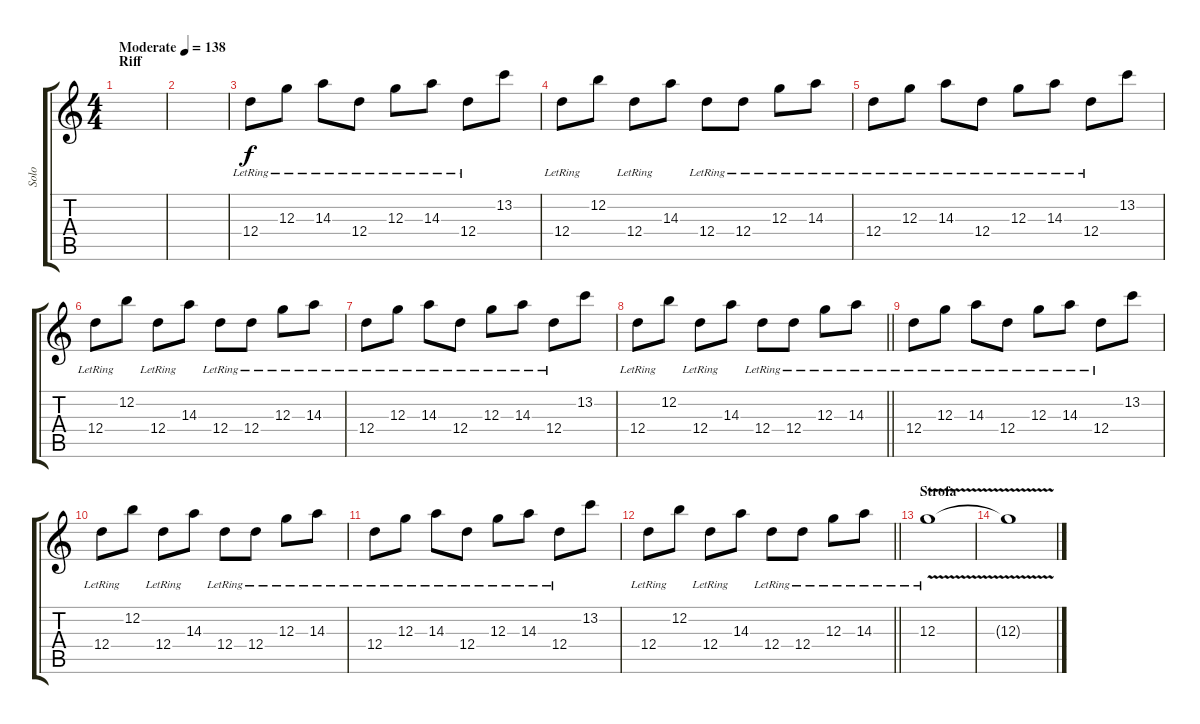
\track ("Solo" "Solo") {instrument overdrivenguitar}
\staff {score tabs}
\tuning (E4 B3 G3 D3 A2 E2) {hide}
\ts (4 4)
\section ("" "Riff")
\tempo (138 "Moderate")
\clef g2
\ks c
|
|
12.4{lr}.8 12.3{lr}.8 14.3{lr}.8 12.4{lr}.8 12.3{lr}.8 14.3{lr}.8 12.4{lr}.8 13.2.8 |
12.4{lr}.8 12.2.8 12.4{lr}.8 14.3.8 12.4{lr}.8 12.4{lr}.8 12.3{lr}.8 14.3{lr}.8 |
12.4{lr}.8 12.3{lr}.8 14.3{lr}.8 12.4{lr}.8 12.3{lr}.8 14.3{lr}.8 12.4{lr}.8 13.2.8 |
12.4{lr}.8 12.2.8 12.4{lr}.8 14.3.8 12.4{lr}.8 12.4{lr}.8 12.3{lr}.8 14.3{lr}.8 |
12.4{lr}.8 12.3{lr}.8 14.3{lr}.8 12.4{lr}.8 12.3{lr}.8 14.3{lr}.8 12.4{lr}.8 13.2.8 |
\barLineRight lightlight
12.4{lr}.8 12.2.8 12.4{lr}.8 14.3.8 12.4{lr}.8 12.4{lr}.8 12.3{lr}.8 14.3{lr}.8 |
12.4{lr}.8 12.3{lr}.8 14.3{lr}.8 12.4{lr}.8 12.3{lr}.8 14.3{lr}.8 12.4{lr}.8 13.2.8 |
12.4{lr}.8 12.2.8 12.4{lr}.8 14.3.8 12.4{lr}.8 12.4{lr}.8 12.3{lr}.8 14.3{lr}.8 |
12.4{lr}.8 12.3{lr}.8 14.3{lr}.8 12.4{lr}.8 12.3{lr}.8 14.3{lr}.8 12.4{lr}.8 13.2.8 |
\barLineRight lightlight
12.4{lr}.8 12.2.8 12.4{lr}.8 14.3.8 12.4{lr}.8 12.4{lr}.8 12.3{lr}.8 14.3{lr}.8 |
\section ("" "Strofa")
12.3{v lr}.1 |
12.3{t}.1
